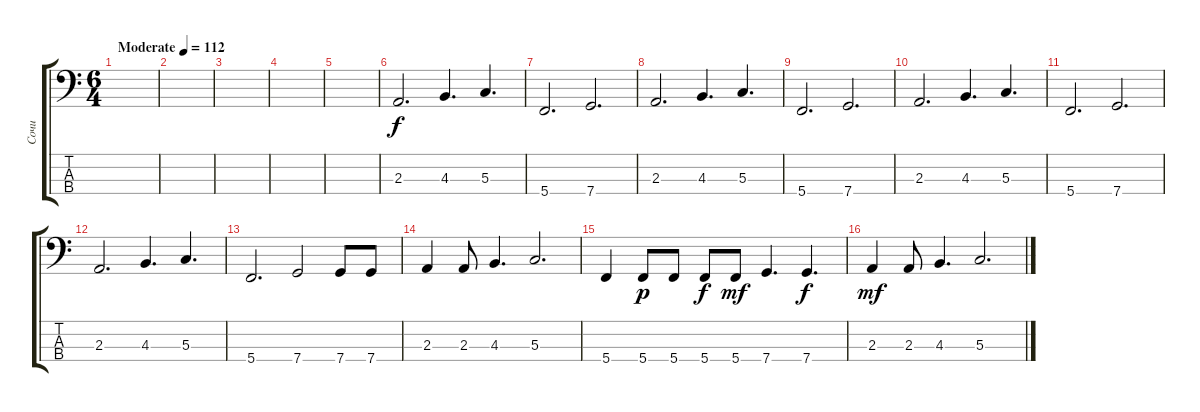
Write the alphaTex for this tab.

\track ("Сочи" "Сочи") {instrument electricbassfinger}
\staff {score tabs}
\tuning (F2 C2 G1 C1) {hide}
\ts (6 4)
\tempo (112 "Moderate")
\clef f4
\ks c
|
|
|
|
|
2.3.2{d} 4.3.4{d} 5.3.4{d} |
5.4.2{d} 7.4.2{d} |
2.3.2{d} 4.3.4{d} 5.3.4{d} |
5.4.2{d} 7.4.2{d} |
2.3.2{d} 4.3.4{d} 5.3.4{d} |
5.4.2{d} 7.4.2{d} |
2.3.2{d} 4.3.4{d} 5.3.4{d} |
5.4.2{d} 7.4.2 7.4.8 7.4.8 |
2.3.4 2.3.8 4.3.4{d} 5.3.2{d} |
5.4.4 5.4.8{dy p} 5.4.8 5.4.8{dy f} 5.4.8{dy mf} 7.4.4{d} 7.4.4{d dy f} |
2.3.4{dy mf} 2.3.8 4.3.4{d} 5.3.2{d}
